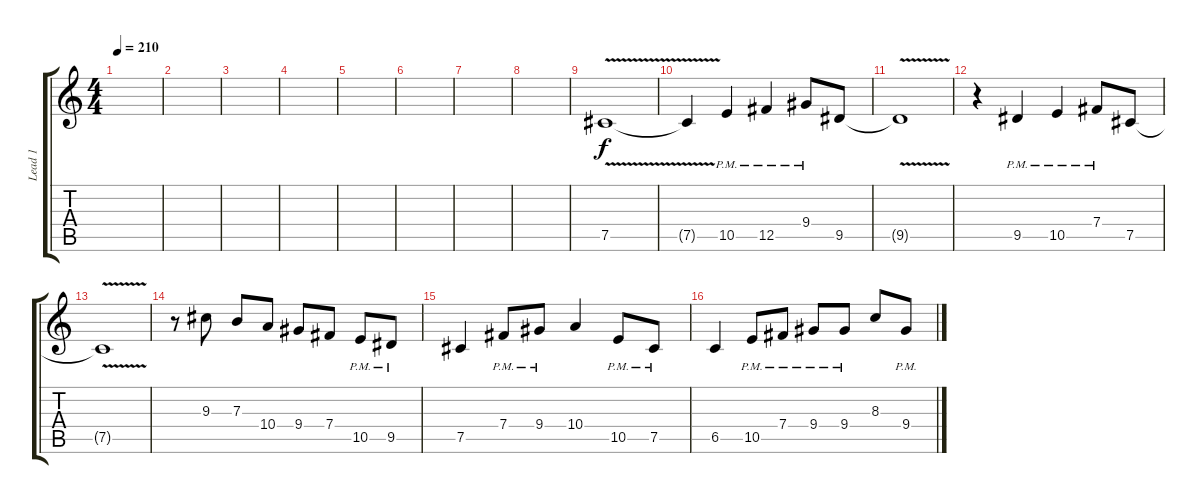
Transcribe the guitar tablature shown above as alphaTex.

\track ("Lead 1" "Lead 1") {instrument distortionguitar}
\staff {score tabs}
\tuning (Db4 Ab3 E3 B2 Gb2 Db2) {hide}
\ts (4 4)
\tempo 210
\clef g2
\ks c
|
|
|
|
|
|
|
|
7.5{v}.1 |
7.5{t}.4 10.5{pm}.4 12.5{pm}.4 9.4{pm}.8 9.5.8 |
9.5{v t}.1 |
r.4 9.5{pm}.4 10.5{pm}.4 7.4{pm}.8 7.5.8 |
7.5{v t}.1 |
r.8 9.3.8 7.3.8 10.4.8 9.4.8 7.4.8 10.5{pm}.8 9.5{pm}.8 |
7.5.4 7.4{pm}.8 9.4{pm}.8 10.4.4 10.5{pm}.8 7.5{pm}.8 |
6.5.4 10.5{pm}.8 7.4{pm}.8 9.4{pm}.8 9.4{pm}.8 8.3.8 9.4{pm}.8
